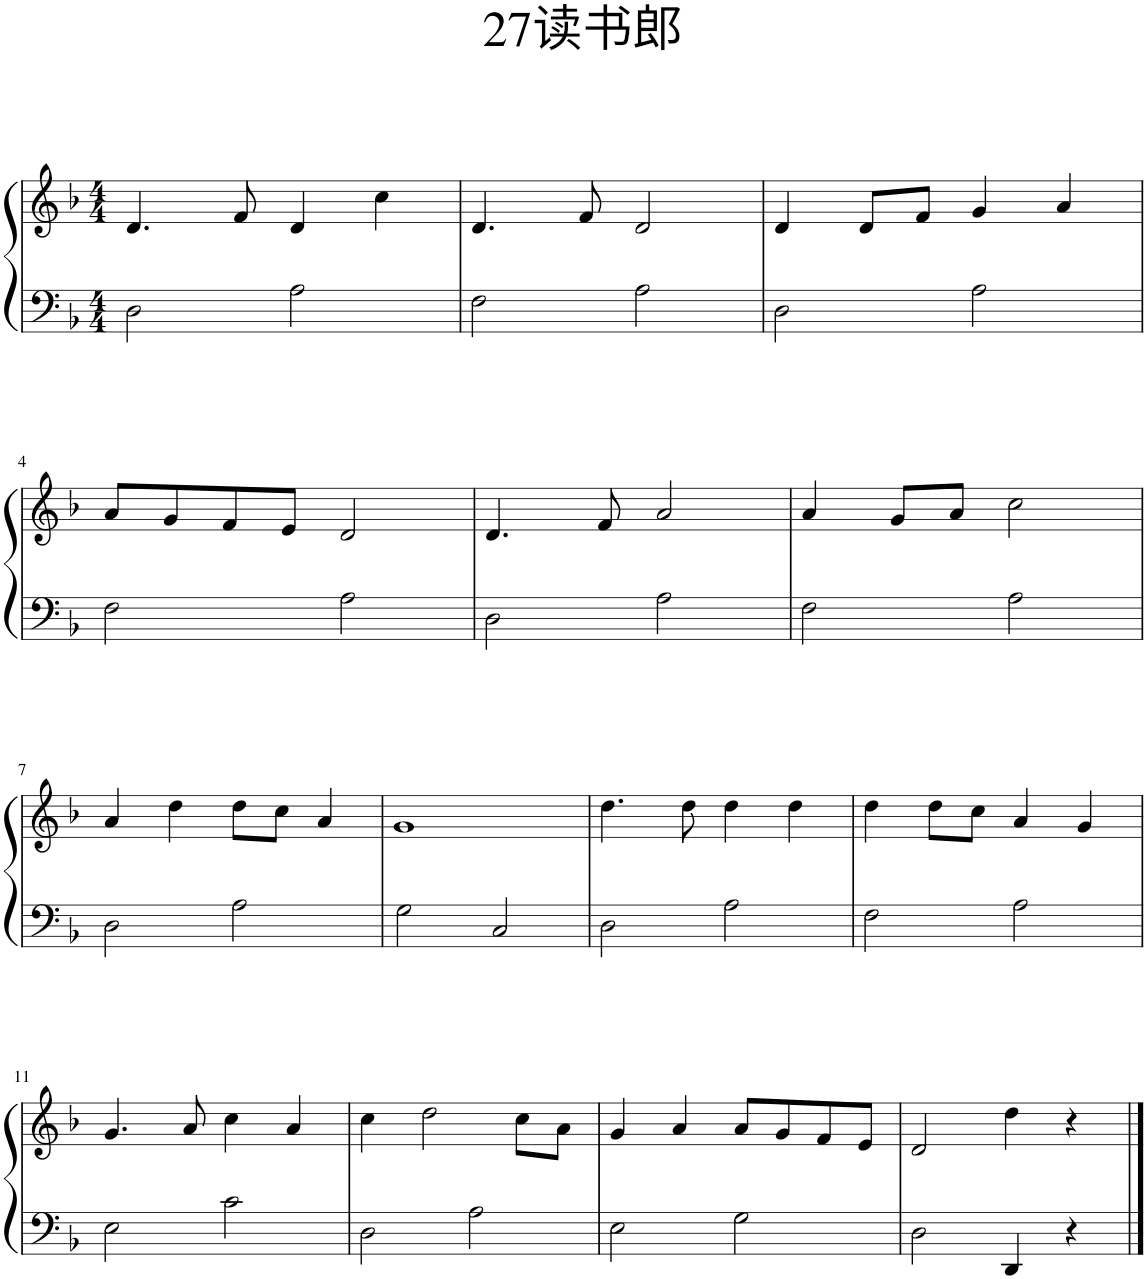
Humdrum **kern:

**kern	**kern
*part1	*part1
*staff2	*staff1
*I"钢琴	*
*clefF4	*clefG2
*k[b-]	*k[b-]
*M4/4	*M4/4
=1	=1
2D\	4.d/
.	8f/
2A\	4d/
.	4cc\
=2	=2
2F\	4.d/
.	8f/
2A\	2d/
=3	=3
2D\	4d/
.	8d/L
.	8f/J
2A\	4g/
.	4a/
!!LO:LB:g=z
=4	=4
2F\	8a/L
.	8g/
.	8f/
.	8e/J
2A\	2d/
=5	=5
2D\	4.d/
.	8f/
2A\	2a/
=6	=6
2F\	4a/
.	8g/L
.	8a/J
2A\	2cc\
!!LO:LB:g=z
=7	=7
2D\	4a/
.	4dd\
2A\	8dd\L
.	8cc\J
.	4a/
=8	=8
2G\	1g
2C/	.
=9	=9
2D\	4.dd\
.	8dd\
2A\	4dd\
.	4dd\
=10	=10
2F\	4dd\
.	8dd\L
.	8cc\J
2A\	4a/
.	4g/
!!LO:LB:g=z
=11	=11
2E\	4.g/
.	8a/
2c\	4cc\
.	4a/
=12	=12
2D\	4cc\
.	2dd\
2A\	.
.	8cc\L
.	8a\J
=13	=13
2E\	4g/
.	4a/
2G\	8a/L
.	8g/
.	8f/
.	8e/J
=14	=14
2D\	2d/
4DD/	4dd\
4r	4r
==	==
*-	*-
